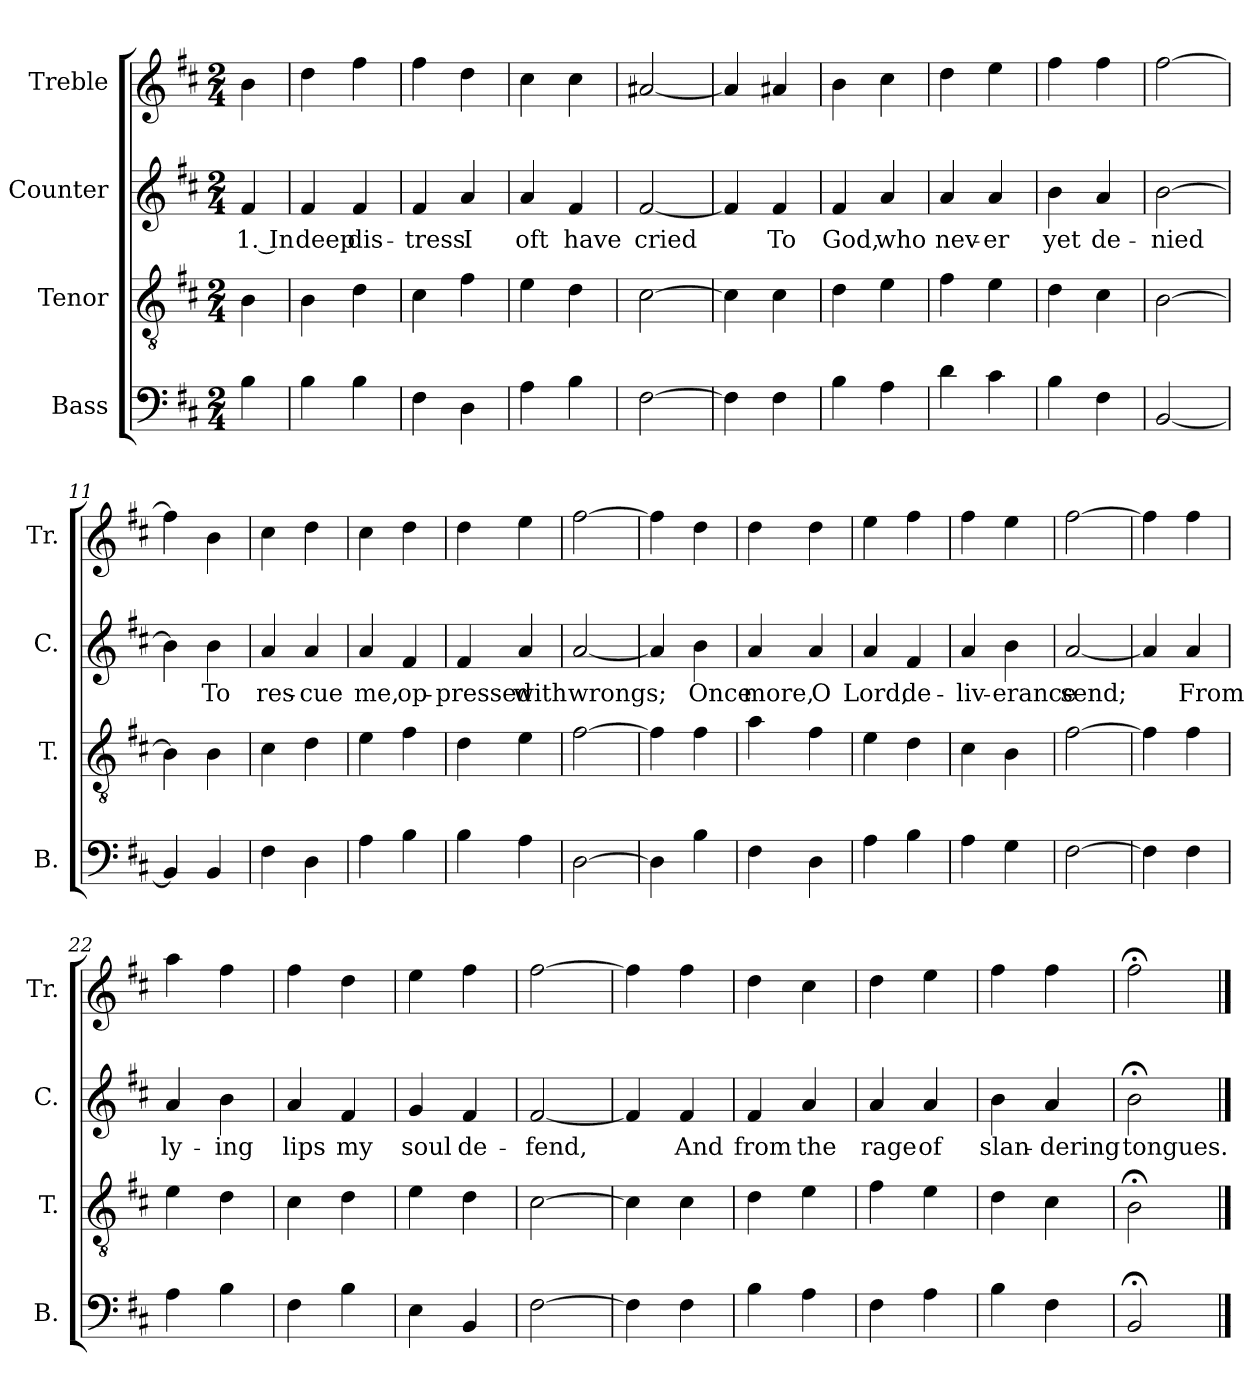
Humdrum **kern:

**kern	**kern	**kern	**text	**kern
*part4	*part3	*part2	*part2	*part1
*staff4	*staff3	*staff2	*staff2	*staff1
*I"Bass	*I"Tenor	*I"Counter	*	*I"Treble
*I'B.	*I'T.	*I'C.	*	*I'Tr.
*clefF4	*clefGv2	*clefG2	*	*clefG2
*k[f#c#]	*k[f#c#]	*k[f#c#]	*	*k[f#c#]
*D:	*D:	*D:	*	*D:
*M2/4	*M2/4	*M2/4	*	*M2/4
=1	=1	=1	=1	=1
4B\	4B\	4f#/	1. In	4b\
=2	=2	=2	=2	=2
4B\	4B\	4f#/	deep	4dd\
4B\	4d\	4f#/	dis-	4ff#\
=3	=3	=3	=3	=3
4F#\	4c#\	4f#/	-tress	4ff#\
4D\	4f#\	4a/	I	4dd\
=4	=4	=4	=4	=4
4A\	4e\	4a/	oft	4cc#\
4B\	4d\	4f#/	have	4cc#\
=5	=5	=5	=5	=5
[2F#\	[2c#\	[2f#/	cried	[2a#X/
=6	=6	=6	=6	=6
4F#\]	4c#\]	4f#/]	.	4a#/]
4F#\	4c#\	4f#/	To	4a#X/
=7	=7	=7	=7	=7
4B\	4d\	4f#/	God,	4b\
4A\	4e\	4a/	who	4cc#\
=8	=8	=8	=8	=8
4d\	4f#\	4a/	nev-	4dd\
4c#\	4e\	4a/	-er	4ee\
=9	=9	=9	=9	=9
4B\	4d\	4b\	yet	4ff#\
4F#\	4c#\	4a/	de-	4ff#\
=10	=10	=10	=10	=10
[2BB/	[2B\	[2b\	-nied	[2ff#\
=11	=11	=11	=11	=11
4BB/]	4B\]	4b\]	.	4ff#\]
4BB/	4B\	4b\	To	4b\
!!LO:LB:g=z
=12	=12	=12	=12	=12
4F#\	4c#\	4a/	res-	4cc#\
4D\	4d\	4a/	-cue	4dd\
=13	=13	=13	=13	=13
4A\	4e\	4a/	me,	4cc#\
4B\	4f#\	4f#/	op-	4dd\
=14	=14	=14	=14	=14
4B\	4d\	4f#/	-pressed	4dd\
4A\	4e\	4a/	with	4ee\
=15	=15	=15	=15	=15
[2D\	[2f#\	[2a/	wrongs;	[2ff#\
=16	=16	=16	=16	=16
4D\]	4f#\]	4a/]	.	4ff#\]
4B\	4f#\	4b\	Once	4dd\
=17	=17	=17	=17	=17
4F#\	4a\	4a/	more,	4dd\
4D\	4f#\	4a/	O	4dd\
=18	=18	=18	=18	=18
4A\	4e\	4a/	Lord,	4ee\
4B\	4d\	4f#/	de-	4ff#\
=19	=19	=19	=19	=19
4A\	4c#\	4a/	-liv-	4ff#\
4G\	4B\	4b\	-erance	4ee\
=20	=20	=20	=20	=20
[2F#\	[2f#\	[2a/	send;	[2ff#\
=21	=21	=21	=21	=21
4F#\]	4f#\]	4a/]	.	4ff#\]
4F#\	4f#\	4a/	From	4ff#\
!!LO:LB:g=z
=22	=22	=22	=22	=22
4A\	4e\	4a/	ly-	4aa\
4B\	4d\	4b\	-ing	4ff#\
=23	=23	=23	=23	=23
4F#\	4c#\	4a/	lips	4ff#\
4B\	4d\	4f#/	my	4dd\
=24	=24	=24	=24	=24
4E\	4e\	4g/	soul	4ee\
4BB/	4d\	4f#/	de-	4ff#\
=25	=25	=25	=25	=25
[2F#\	[2c#\	[2f#/	-fend,	[2ff#\
=26	=26	=26	=26	=26
4F#\]	4c#\]	4f#/]	.	4ff#\]
4F#\	4c#\	4f#/	And	4ff#\
=27	=27	=27	=27	=27
4B\	4d\	4f#/	from	4dd\
4A\	4e\	4a/	the	4cc#\
=28	=28	=28	=28	=28
4F#\	4f#\	4a/	rage	4dd\
4A\	4e\	4a/	of	4ee\
=29	=29	=29	=29	=29
4B\	4d\	4b\	slan-	4ff#\
4F#\	4c#\	4a/	-dering	4ff#\
=30	=30	=30	=30	=30
2BB;/	2B;<\	2b;<\	tongues.	2ff#;<\
==	==	==	==	==
*-	*-	*-	*-	*-
